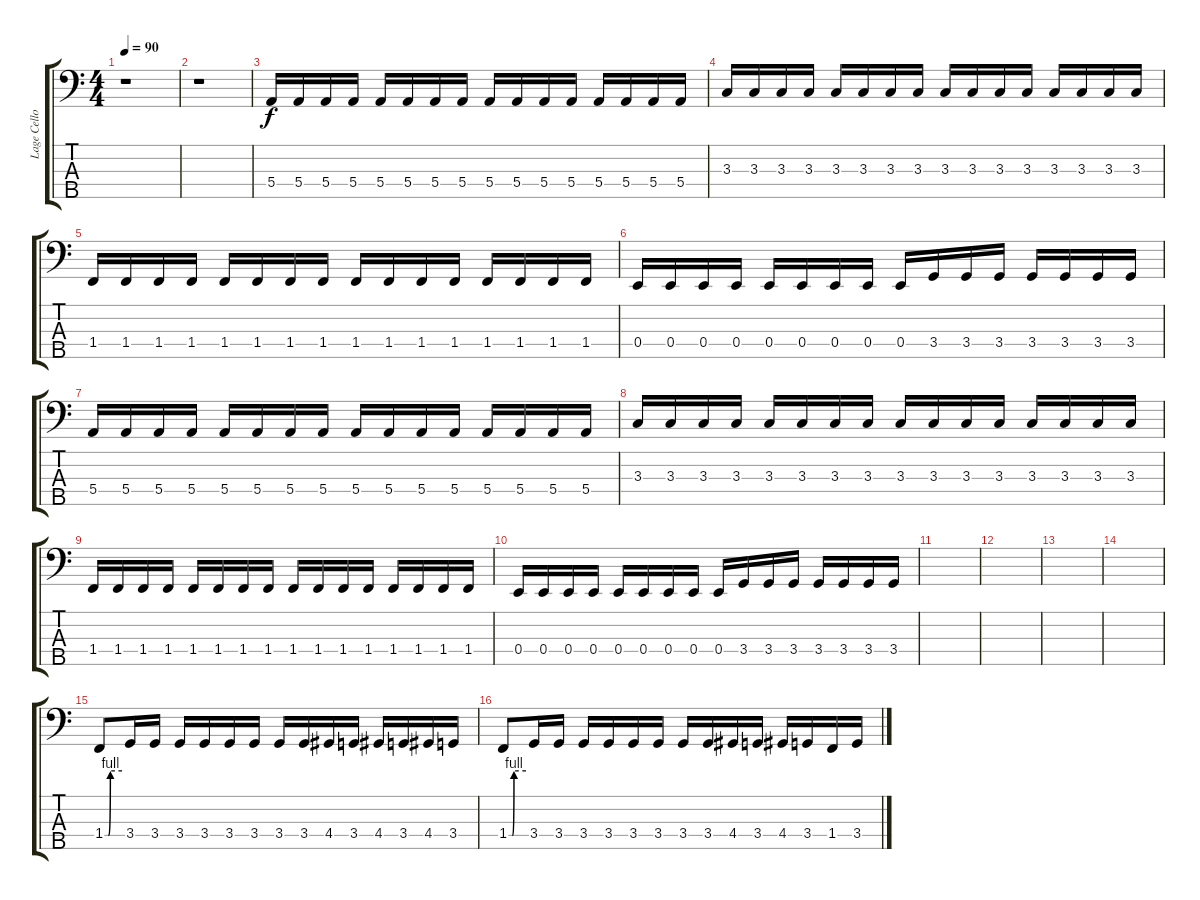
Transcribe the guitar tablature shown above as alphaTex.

\track ("Lage Cello" "Lage Cello") {instrument acousticbass}
\staff {score tabs}
\tuning (G2 D2 A1 E1 B0) {hide}
\ts (4 4)
\tempo 90
\clef f4
\ks c
r.1{dy f instrument acousticbass} |
r.1 |
5.4.16 5.4.16 5.4.16 5.4.16 5.4.16 5.4.16 5.4.16 5.4.16 5.4.16 5.4.16 5.4.16 5.4.16 5.4.16 5.4.16 5.4.16 5.4.16 |
3.3.16 3.3.16 3.3.16 3.3.16 3.3.16 3.3.16 3.3.16 3.3.16 3.3.16 3.3.16 3.3.16 3.3.16 3.3.16 3.3.16 3.3.16 3.3.16 |
1.4.16 1.4.16 1.4.16 1.4.16 1.4.16 1.4.16 1.4.16 1.4.16 1.4.16 1.4.16 1.4.16 1.4.16 1.4.16 1.4.16 1.4.16 1.4.16 |
0.4.16 0.4.16 0.4.16 0.4.16 0.4.16 0.4.16 0.4.16 0.4.16 0.4.16 3.4.16 3.4.16 3.4.16 3.4.16 3.4.16 3.4.16 3.4.16 |
5.4.16 5.4.16 5.4.16 5.4.16 5.4.16 5.4.16 5.4.16 5.4.16 5.4.16 5.4.16 5.4.16 5.4.16 5.4.16 5.4.16 5.4.16 5.4.16 |
3.3.16 3.3.16 3.3.16 3.3.16 3.3.16 3.3.16 3.3.16 3.3.16 3.3.16 3.3.16 3.3.16 3.3.16 3.3.16 3.3.16 3.3.16 3.3.16 |
1.4.16 1.4.16 1.4.16 1.4.16 1.4.16 1.4.16 1.4.16 1.4.16 1.4.16 1.4.16 1.4.16 1.4.16 1.4.16 1.4.16 1.4.16 1.4.16 |
0.4.16 0.4.16 0.4.16 0.4.16 0.4.16 0.4.16 0.4.16 0.4.16 0.4.16 3.4.16 3.4.16 3.4.16 3.4.16 3.4.16 3.4.16 3.4.16 |
|
|
|
|
1.4{be (custom 0 0 12 0 19 4 60 4)}.8 3.4.16 3.4.16 3.4.16 3.4.16 3.4.16 3.4.16 3.4.16 3.4.16 4.4.16 3.4.16 4.4.16 3.4.16 4.4.16 3.4.16 |
1.4{be (custom 0 0 12 0 18 4 60 4)}.8 3.4.16 3.4.16 3.4.16 3.4.16 3.4.16 3.4.16 3.4.16 3.4.16 4.4.16 3.4.16 4.4.16 3.4.16 1.4.16 3.4.16
